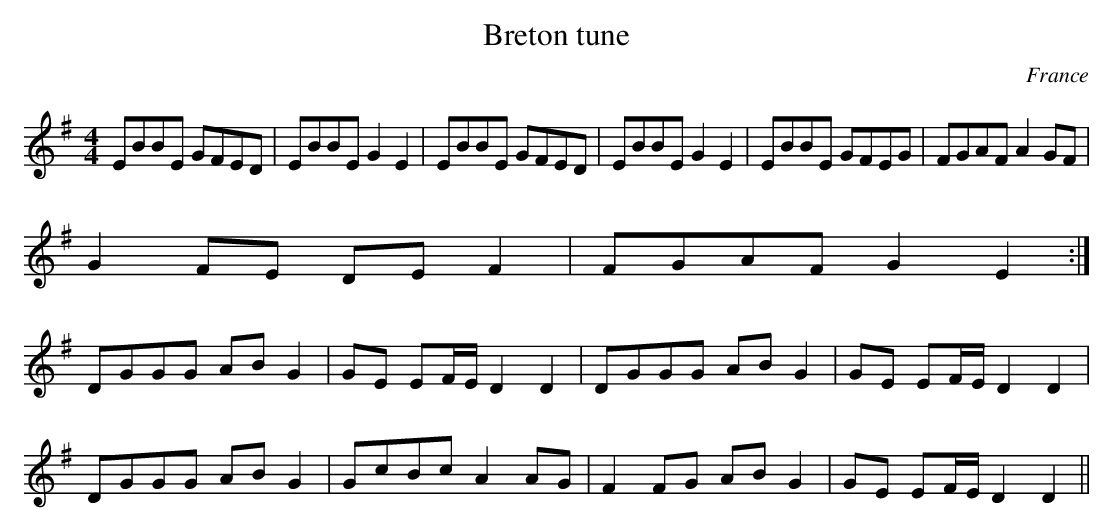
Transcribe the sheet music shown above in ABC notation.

X:1
T:Breton tune
M:4/4
L:1/8
O:France
K:Em
EBBE GFED | EBBE G2E2 | EBBE GFED | EBBE G2E2|\
EBBE GFEG | FGAF A2GF |
G2FE DEF2 | FGAF G2E2:|
K:DMix
DGGG ABG2 | GE EF/E/ D2D2 | \
DGGG ABG2 | GE EF/E/ D2D2 |
DGGG ABG2 | GcBc A2AG | F2FG AB G2 |\
GE EF/E/ D2D2  ||**
